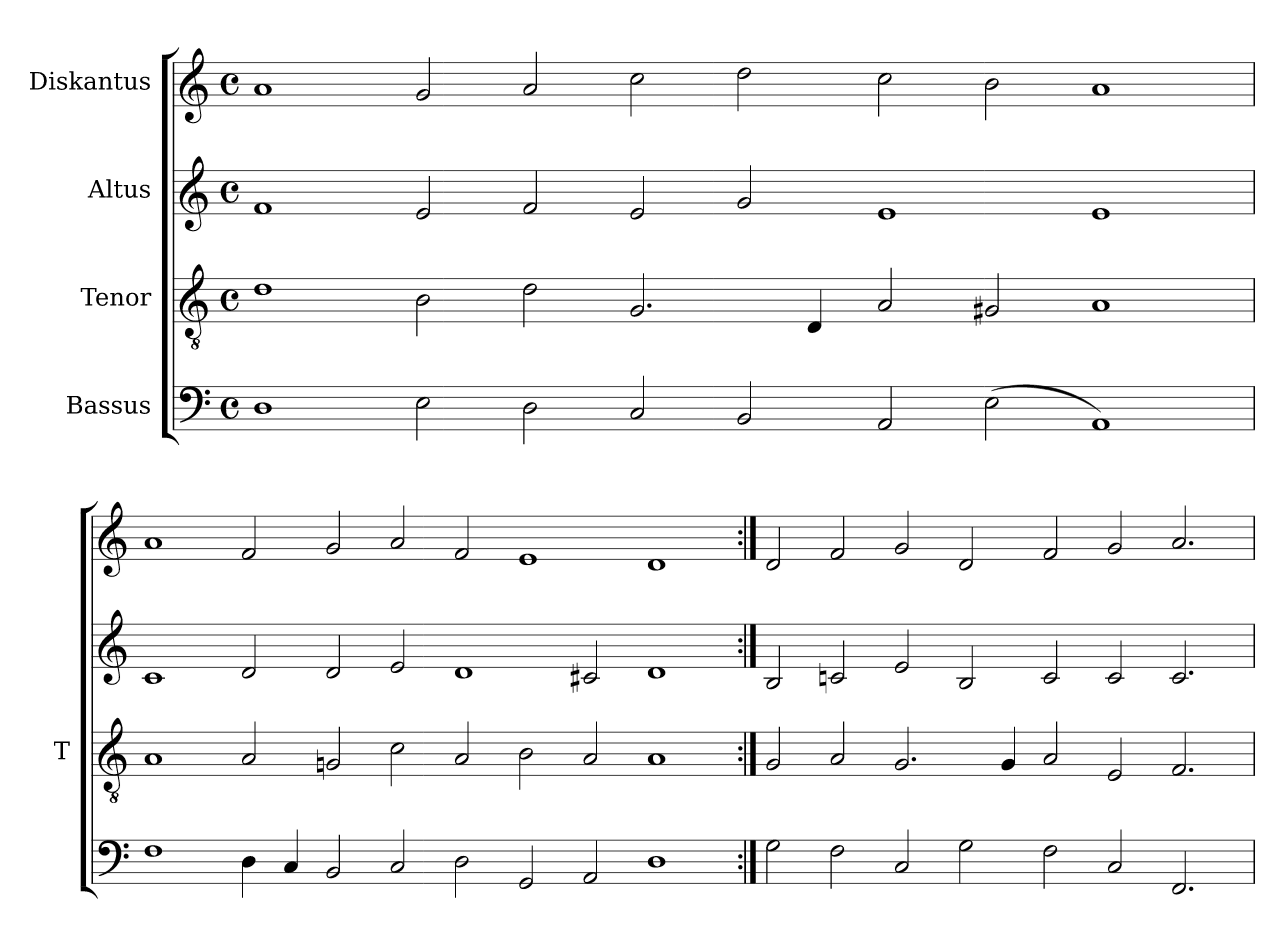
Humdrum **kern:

**kern	**kern	**kern	**kern
*part4	*part3	*part2	*part1
*staff4	*staff3	*staff2	*staff1
*I"Bassus	*I"Tenor	*I"Altus	*I"Diskantus
*	*I'T	*	*
*clefF4	*clefGv2	*clefG2	*clefG2
*k[]	*k[]	*k[]	*k[]
*M2/2	*M2/2	*M2/2	*M2/2
*met(c)	*met(c)	*met(c)	*met(c)
=	=	=	=
1D	1d	1f	1a
2E	2B	2e	2g
2D	2d	2f	2a
2C	2.G	2e	2cc
2BB	.	2g	2dd
.	4D	.	.
2AA	2A	1e	2cc
(2E	2G#X	.	2b
1AA)	1A	1e	1a
=	=	=	=
1F	1A	1c	1a
4D	2A	2d	2f
4C	.	.	.
2BB	2Gn	2d	2g
2C	2c	2e	2a
2D	2A	1d	2f
2GG	2B	.	1e
2AA	2A	2c#X	.
1D	1A	1d	1d
=:|!	=:|!	=:|!	=:|!
2G	2G	2B	2d
2F	2A	2cn	2f
2C	2.G	2e	2g
2G	.	2B	2d
.	4G	.	.
2F	2A	2c	2f
2C	2E	2c	2g
2.FF	2.F	2.c	2.a
=	=	=	=
*-	*-	*-	*-
